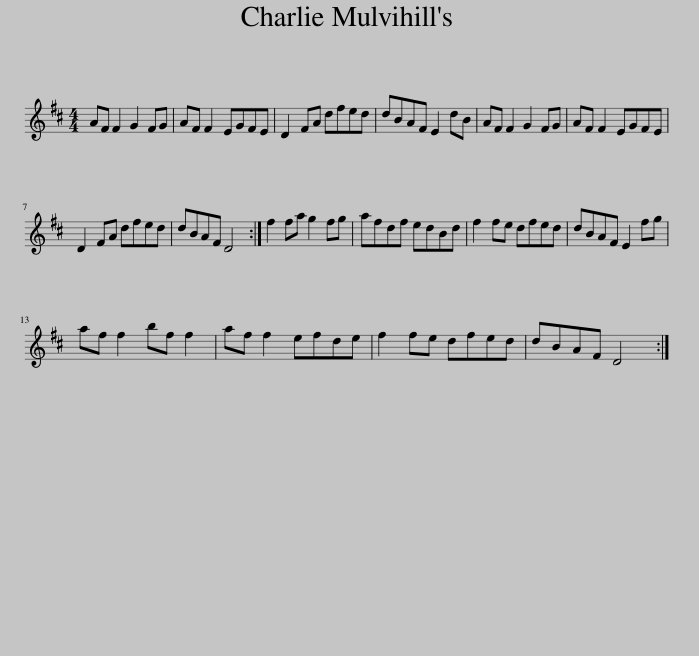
X:1
L:1/8
M:4/4
I:linebreak $
K:D
V:1 treble
V:1
 AF F2 G2 FG | AF F2 EGFE | D2 FA dfed | dBAF E2 dB | AF F2 G2 FG | %5
 AF F2 EGFE |$ D2 FA dfed | dBAF D4 :| f2 fa g2 fg | afdf edBd | %10
 f2 fe dfed | dBAF E2 fg |$ af f2 bf f2 | af f2 efde | f2 fe dfed | %15
 dBAF D4 :| %16
